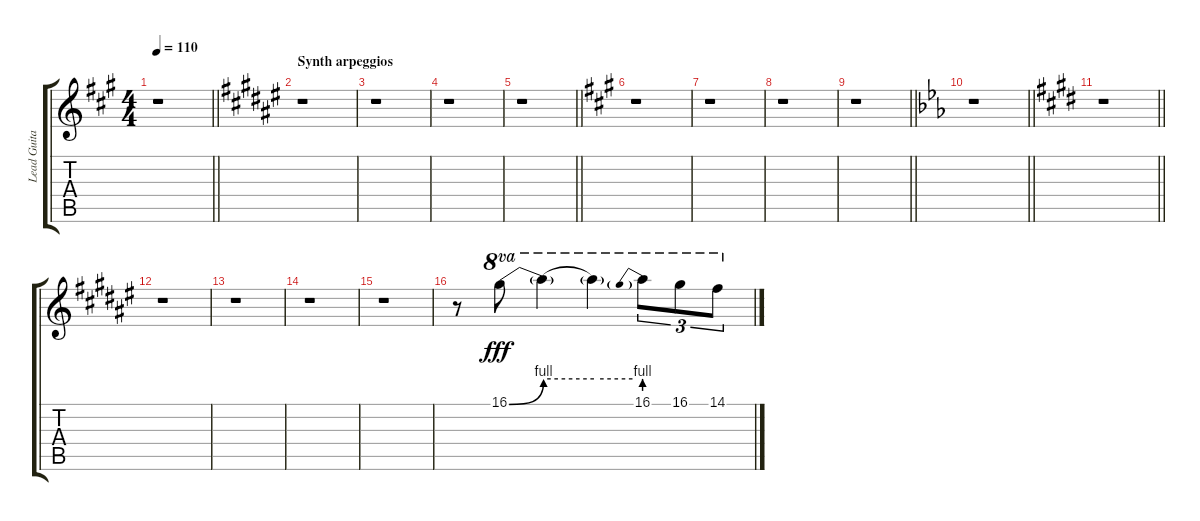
\track ("Lead Guitar II" "Lead Guita") {instrument overdrivenguitar}
\staff {score tabs}
\tuning (E4 B3 G3 D3 A2 E2) {hide}
\ts (4 4)
\tempo 110
\clef g2
\barLineRight lightlight
\ks a
r.1{dy fff} |
\section ("" "Synth arpeggios")
\ks f#
r.1 |
r.1 |
\ks d#minor
r.1 |
\barLineRight lightlight
\ks f#
r.1 |
\ks a
r.1 |
r.1 |
r.1 |
\barLineRight lightlight
r.1 |
\barLineRight lightlight
\ks eb
r.1 |
\barLineRight lightlight
\ks e
r.1 |
\ks f#
r.1 |
r.1 |
\ks d#minor
r.1 |
\ks f#
r.1 |
\ks d#minor
r.8 16.1{be (bend 0 0 60 4)}.8{ot 8va} 16.1{be (hold 0 4 60 4) t}.4{ot 8va} 16.1{be (hold 0 4 60 4) t}.4{ot 8va} 16.1{be (prebend 0 4 60 4)}.8{tu (3 2) ot 8va} 16.1.8{tu (3 2) ot 8va} 14.1.8{tu (3 2) ot 8va}
